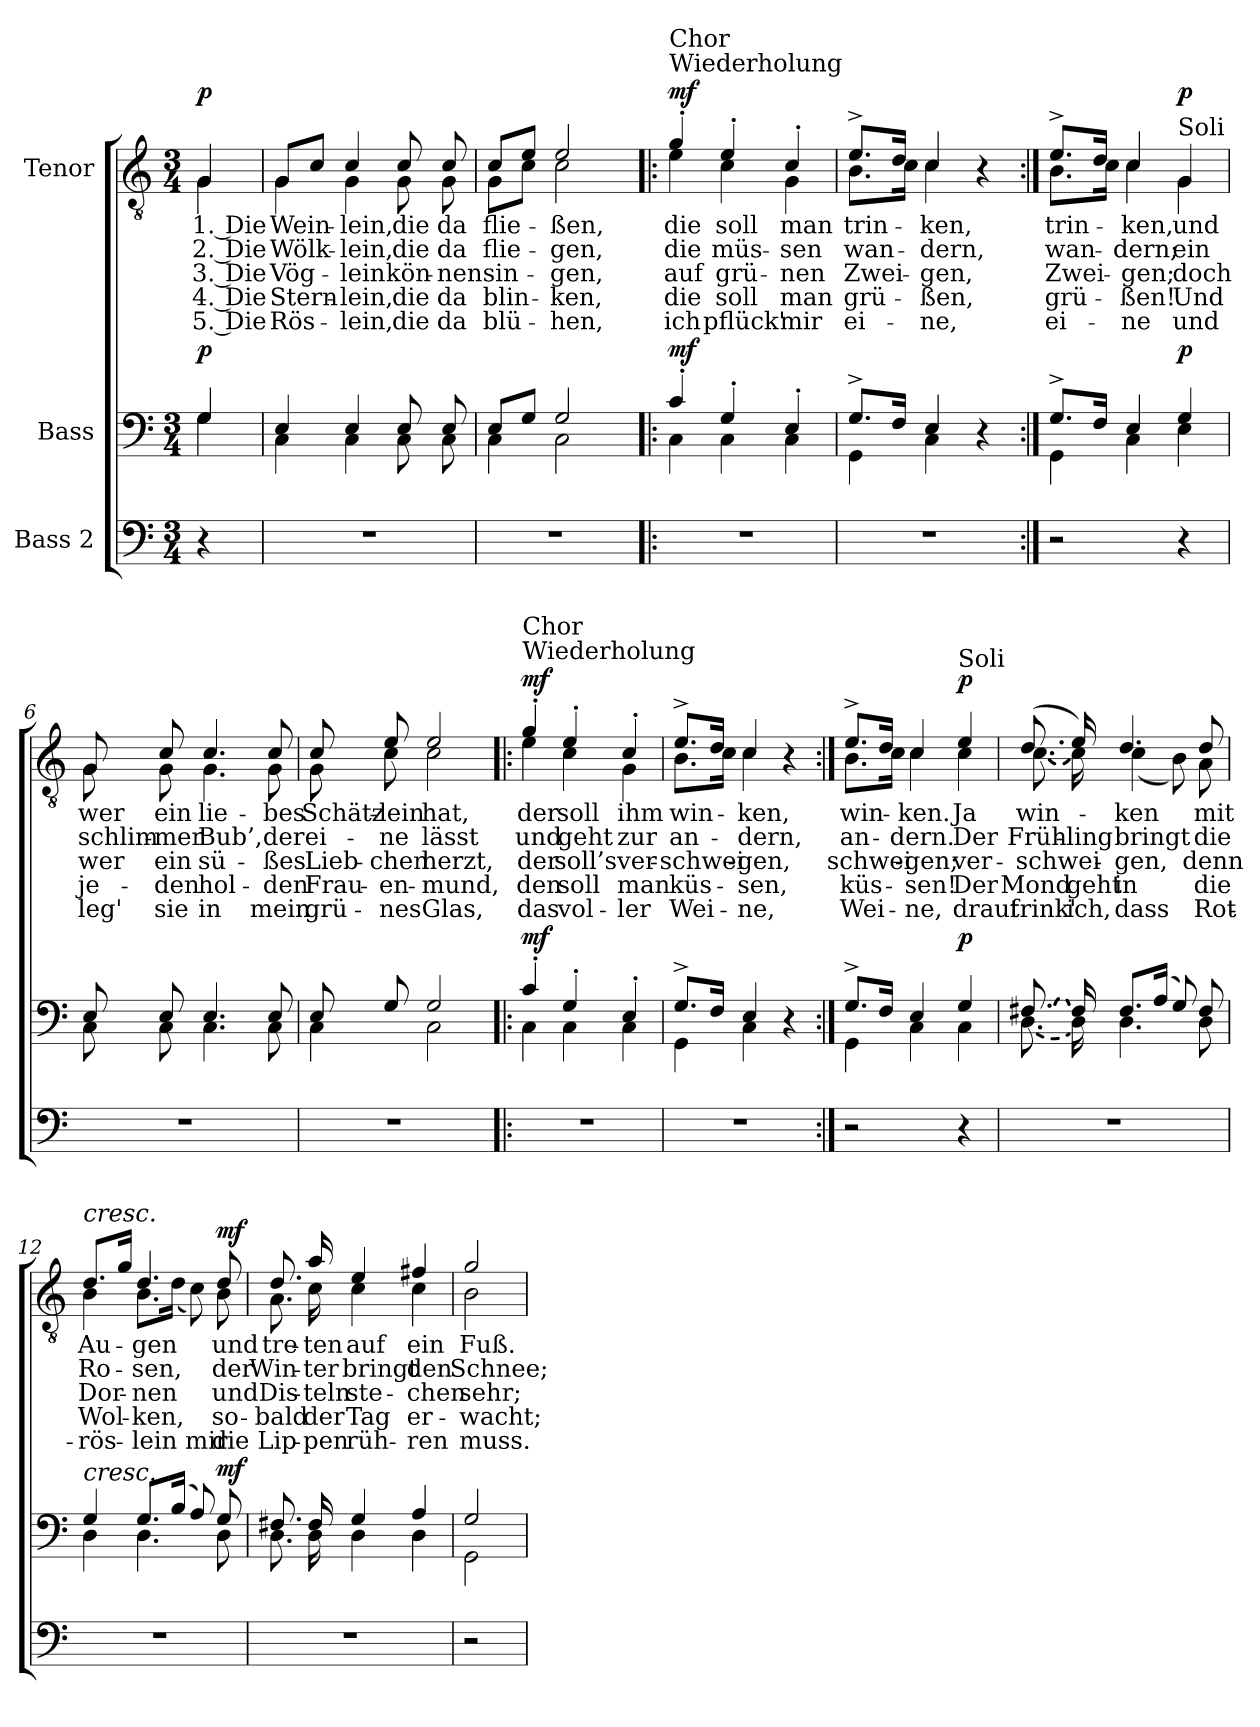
**kern	**kern	**dynam	**kern	**text	**text	**text	**text	**text	**dynam
*part3	*part2	*part2	*part1	*part1	*part1	*part1	*part1	*part1	*part1
*staff3	*staff2	*staff2	*staff1	*staff1	*staff1	*staff1	*staff1	*staff1	*staff1
*I"Bass 2	*I"Bass	*	*I"Tenor	*	*	*	*	*	*
*clefF4	*clefF4	*	*clefGv2	*	*	*	*	*	*
*k[]	*k[]	*	*k[]	*	*	*	*	*	*
*M3/4	*M3/4	*	*M3/4	*	*	*	*	*	*
=	=	=	=	=	=	=	=	=	=
*	*^	*	*	*	*	*	*	*	*
!	!	!	!	!LO:TX:a:B:t=Heiter	!	!	!	!	!	!
!	!	!	!	!LO:TX:a:t=Soli	!	!	!	!	!	!
!	!	!	!LO:DY:a	!	!LO:LY:b	!LO:LY:b	!LO:LY:b	!LO:LY:b	!LO:LY:b	!LO:DY:a
*	*	*	*	*^	*	*	*	*	*	*
4r	4G/	4G\	p	4G/	4G\	1. Die	2. Die	3. Die	4. Die	5. Die	p
=1	=1	=1	=1	=1	=1	=1	=1	=1	=1	=1	=1
!	!	!	!	!	!	!LO:LY:b	!LO:LY:b	!LO:LY:b	!LO:LY:b	!LO:LY:b	!
2.r	4E/	4C\	.	8G/L	4G\	Wein-	Wölk-	Vög-	Stern-	Rös-	.
.	.	.	.	8c/J	.	.	.	.	.	.	.
!	!	!	!	!	!	!LO:LY:b	!LO:LY:b	!LO:LY:b	!LO:LY:b	!LO:LY:b	!
.	4E/	4C\	.	4c/	4G\	-lein,	-lein,	-lein	-lein,	-lein,	.
!	!	!	!	!	!	!LO:LY:b	!LO:LY:b	!LO:LY:b	!LO:LY:b	!LO:LY:b	!
.	8E/	8C\	.	8c/	8G\	die	die	kön-	die	die	.
!	!	!	!	!	!	!LO:LY:b	!LO:LY:b	!LO:LY:b	!LO:LY:b	!LO:LY:b	!
.	8E/	8C\	.	8c/	8G\	da	da	-nen	da	da	.
=2	=2	=2	=2	=2	=2	=2	=2	=2	=2	=2	=2
!	!	!	!	!	!	!LO:LY:b	!LO:LY:b	!LO:LY:b	!LO:LY:b	!LO:LY:b	!
2.r	8E/L	4C\	.	8c/L	8G\L	flie-	flie-	sin-	blin-	blü-	.
.	8G/J	.	.	8e/J	8c\J	.	.	.	.	.	.
!	!	!	!	!	!	!LO:LY:b	!LO:LY:b	!LO:LY:b	!LO:LY:b	!LO:LY:b	!
.	2G/	2C\	.	2e/	2c\	-ßen,	-gen,	-gen,	-ken,	-hen,	.
=3!|:	=3!|:	=3!|:	=3!|:	=3!|:	=3!|:	=3!|:	=3!|:	=3!|:	=3!|:	=3!|:	=3!|:
!	!	!	!	!LO:TX:a:t=Wiederholung	!	!	!	!	!	!	!
!	!	!	!	!LO:TX:a:t=Chor	!	!	!	!	!	!	!
!	!	!	!LO:DY:a	!	!	!LO:LY:b	!LO:LY:b	!LO:LY:b	!LO:LY:b	!LO:LY:b	!LO:DY:a
2.r	4c'/	4C\	mf	4g'/	4e\	die	die	auf	die	ich	mf
!	!	!	!	!	!	!LO:LY:b	!LO:LY:b	!LO:LY:b	!LO:LY:b	!LO:LY:b	!
.	4G'/	4C\	.	4e'/	4c\	soll	müs-	grü-	soll	pflück'	.
!	!	!	!	!	!	!LO:LY:b	!LO:LY:b	!LO:LY:b	!LO:LY:b	!LO:LY:b	!
.	4E'/	4C\	.	4c'/	4G\	man	-sen	-nen	man	mir	.
!!LO:LB:g=z	!!
=4	=4	=4	=4	=4	=4	=4	=4	=4	=4	=4	=4
!	!	!	!	!	!	!LO:LY:b	!LO:LY:b	!LO:LY:b	!LO:LY:b	!LO:LY:b	!
2.r	8.G^/L	4GG\	.	8.e^/L	8.B\L	trin-	wan-	Zwei-	grü-	ei-	.
.	16F/Jk	.	.	16d/Jk	16c\Jk	.	.	.	.	.	.
!	!	!	!	!	!	!LO:LY:b	!LO:LY:b	!LO:LY:b	!LO:LY:b	!LO:LY:b	!
.	4E/	4C\	.	4c/	4c\	-ken,	-dern,	-gen,	-ßen,	-ne,	.
.	4r	4ryy	.	4r	4ryy	.	.	.	.	.	.
=5:|!	=5:|!	=5:|!	=5:|!	=5:|!	=5:|!	=5:|!	=5:|!	=5:|!	=5:|!	=5:|!	=5:|!
!	!	!	!	!	!	!LO:LY:b	!LO:LY:b	!LO:LY:b	!LO:LY:b	!LO:LY:b	!
2r	8.G^/L	4GG\	.	8.e^/L	8.B\L	trin-	wan-	Zwei-	grü-	ei-	.
.	16F/Jk	.	.	16d/Jk	16c\Jk	.	.	.	.	.	.
!	!	!	!	!	!	!LO:LY:b	!LO:LY:b	!LO:LY:b	!LO:LY:b	!LO:LY:b	!
.	4E/	4C\	.	4c/	4c\	-ken,	-dern;	-gen;	-ßen!	-ne	.
!	!	!	!	!LO:TX:a:t=Soli	!	!	!	!	!	!	!
!	!	!	!LO:DY:a	!	!	!LO:LY:b	!LO:LY:b	!LO:LY:b	!LO:LY:b	!LO:LY:b	!LO:DY:a
4r	4G/	4E\	p	4G/	4G\	und	ein	doch	Und	und	p
=6	=6	=6	=6	=6	=6	=6	=6	=6	=6	=6	=6
!	!	!	!	!	!	!LO:LY:b	!LO:LY:b	!LO:LY:b	!LO:LY:b	!LO:LY:b	!
2.r	8E/	8C\	.	8G/	8G\	wer	schlim-	wer	je-	leg'	.
!	!	!	!	!	!	!LO:LY:b	!LO:LY:b	!LO:LY:b	!LO:LY:b	!LO:LY:b	!
.	8E/	8C\	.	8c/	8G\	ein	-mer	ein	-den	sie	.
!	!	!	!	!	!	!LO:LY:b	!LO:LY:b	!LO:LY:b	!LO:LY:b	!LO:LY:b	!
.	4.E/	4.C\	.	4.c/	4.G\	lie-	Bub’,	sü-	hol-	in	.
!	!	!	!	!	!	!LO:LY:b	!LO:LY:b	!LO:LY:b	!LO:LY:b	!LO:LY:b	!
.	8E/	8C\	.	8c/	8G\	-bes	der	-ßes	-den	mein	.
=7	=7	=7	=7	=7	=7	=7	=7	=7	=7	=7	=7
!	!	!	!	!	!	!LO:LY:b	!LO:LY:b	!LO:LY:b	!LO:LY:b	!LO:LY:b	!
2.r	8E/	4C\	.	8c/	8G\	Schätz-	ei-	Lieb-	Frau-	grü-	.
!	!	!	!	!	!	!LO:LY:b	!LO:LY:b	!LO:LY:b	!LO:LY:b	!LO:LY:b	!
.	8G/	.	.	8e/	8c\	-lein	-ne	-chen	-en-	-nes	.
!	!	!	!	!	!	!LO:LY:b	!LO:LY:b	!LO:LY:b	!LO:LY:b	!LO:LY:b	!
.	2G/	2C\	.	2e/	2c\	hat,	lässt	herzt,	-mund,	Glas,	.
!!LO:LB:g=z	!!
=8!|:	=8!|:	=8!|:	=8!|:	=8!|:	=8!|:	=8!|:	=8!|:	=8!|:	=8!|:	=8!|:	=8!|:
!	!	!	!	!LO:TX:a:t=Wiederholung	!	!	!	!	!	!	!
!	!	!	!	!LO:TX:a:t=Chor	!	!	!	!	!	!	!
!	!	!	!LO:DY:a	!	!	!LO:LY:b	!LO:LY:b	!LO:LY:b	!LO:LY:b	!LO:LY:b	!LO:DY:a
2.r	4c'/	4C\	mf	4g'/	4e\	der	und	der	den	das	mf
!	!	!	!	!	!	!LO:LY:b	!LO:LY:b	!LO:LY:b	!LO:LY:b	!LO:LY:b	!
.	4G'/	4C\	.	4e'/	4c\	soll	geht	soll’s	soll	vol-	.
!	!	!	!	!	!	!LO:LY:b	!LO:LY:b	!LO:LY:b	!LO:LY:b	!LO:LY:b	!
.	4E'/	4C\	.	4c'/	4G\	ihm	zur	ver-	man	-ler	.
=9	=9	=9	=9	=9	=9	=9	=9	=9	=9	=9	=9
!	!	!	!	!	!	!LO:LY:b	!LO:LY:b	!LO:LY:b	!LO:LY:b	!LO:LY:b	!
2.r	8.G^/L	4GG\	.	8.e^/L	8.B\L	win-	an-	-schwei-	küs-	Wei-	.
.	16F/Jk	.	.	16d/Jk	16c\Jk	.	.	.	.	.	.
!	!	!	!	!	!	!LO:LY:b	!LO:LY:b	!LO:LY:b	!LO:LY:b	!LO:LY:b	!
.	4E/	4C\	.	4c/	4c\	-ken,	-dern,	-gen,	-sen,	-ne,	.
.	4r	4ryy	.	4r	4ryy	.	.	.	.	.	.
=10:|!	=10:|!	=10:|!	=10:|!	=10:|!	=10:|!	=10:|!	=10:|!	=10:|!	=10:|!	=10:|!	=10:|!
!	!	!	!	!	!	!LO:LY:b	!LO:LY:b	!LO:LY:b	!LO:LY:b	!LO:LY:b	!
2r	8.G^/L	4GG\	.	8.e^/L	8.B\L	win-	an-	-schwei-	küs-	Wei-	.
.	16F/Jk	.	.	16d/Jk	16c\Jk	.	.	.	.	.	.
!	!	!	!	!	!	!LO:LY:b	!LO:LY:b	!LO:LY:b	!LO:LY:b	!LO:LY:b	!
.	4E/	4C\	.	4c/	4c\	-ken.	-dern.	-gen;	-sen!	-ne,	.
!	!	!	!	!LO:TX:a:t=Soli	!	!	!	!	!	!	!
!	!	!	!LO:DY:a	!	!	!LO:LY:b	!LO:LY:b	!LO:LY:b	!LO:LY:b	!LO:LY:b	!LO:DY:a
4r	4G/	4C\	p	4e/	4c\	Ja	Der	ver-	Der	drauf	p
=11	=11	=11	=11	=11	=11	=11	=11	=11	=11	=11	=11
!	!LO:T:dash	!LO:T:dash	!	!	!LO:T:dash	!LO:LY:b	!LO:LY:b	!LO:LY:b	!LO:LY:b	!LO:LY:b	!
2.r	[8.F#X/	[8.D\	.	(8.d/	[8.c\	win-	Früh-	-schwei-	Mond	trink'	.
!	!	!	!	!	!	!	!LO:LY:b	!	!LO:LY:b	!LO:LY:b	!
.	16F#/]	16D\]	.	16e/)	16c\]	.	-ling	.	geht	ich,	.
!	!	!	!	!	!	!LO:LY:b	!LO:LY:b	!LO:LY:b	!LO:LY:b	!LO:LY:b	!
.	8.F#/L	4.D\	.	4.d/	(4c\	-ken	bringt	-gen,	in	dass	.
.	(16A/Jk	.	.	.	.	.	.	.	.	.	.
.	8G/)	.	.	.	8B\)	.	.	.	.	.	.
!	!	!	!	!	!	!LO:LY:b	!LO:LY:b	!LO:LY:b	!LO:LY:b	!LO:LY:b	!
.	8F#/	8D\	.	8d/	8A\	mit	die	denn	die	Rot-	.
!!LO:PB:g=z	!!
=12	=12	=12	=12	=12	=12	=12	=12	=12	=12	=12	=12
!	!	!	!	!LO:TX:a:i:t=cresc.	!	!	!	!	!	!	!
!	!LO:TX:a:i:t=cresc.	!	!	!	!	!	!	!	!	!	!
!	!	!	!	!	!	!LO:LY:b	!LO:LY:b	!LO:LY:b	!LO:LY:b	!LO:LY:b	!
2.r	4G/	4D\	.	8.d/L	4B\	Au-	Ro-	Dor-	Wol-	-rös-	.
.	.	.	.	16g/Jk	.	.	.	.	.	.	.
!	!	!	!	!	!	!LO:LY:b	!LO:LY:b	!LO:LY:b	!LO:LY:b	!LO:LY:b	!
.	8.G/L	4.D\	.	4.d/	8.B\L	-gen	-sen,	-nen	-ken,	-lein	.
.	(16B/Jk	.	.	.	(16d\Jk	.	.	.	.	.	.
!	!	!	!	!	!	!	!	!	!	!LO:LY:b	!
.	8A/)	.	.	.	8c\)	.	.	.	.	mir	.
!	!	!	!LO:DY:a	!	!	!LO:LY:b	!LO:LY:b	!LO:LY:b	!LO:LY:b	!LO:LY:b	!LO:DY:a
.	8G/	8D\	mf	8d/	8B\	und	der	und	so-	die	mf
=13	=13	=13	=13	=13	=13	=13	=13	=13	=13	=13	=13
!	!	!	!	!	!	!LO:LY:b	!LO:LY:b	!LO:LY:b	!LO:LY:b	!LO:LY:b	!
2.r	8.F#X/	8.D\	.	8.d/	8.A\	tre-	Win-	Dis-	-bald	Lip-	.
!	!	!	!	!	!	!LO:LY:b	!LO:LY:b	!LO:LY:b	!LO:LY:b	!LO:LY:b	!
.	16F#/	16D\	.	16a/	16c\	-ten	-ter	-teln	der	-pen	.
!	!	!	!	!	!	!LO:LY:b	!LO:LY:b	!LO:LY:b	!LO:LY:b	!LO:LY:b	!
.	4G/	4D\	.	4e/	4c\	auf	bringt	ste-	Tag	rüh-	.
!	!	!	!	!	!	!LO:LY:b	!LO:LY:b	!LO:LY:b	!LO:LY:b	!LO:LY:b	!
.	4A/	4D\	.	4f#X/	4c\	ein	den	-chen	er-	-ren	.
=14	=14	=14	=14	=14	=14	=14	=14	=14	=14	=14	=14
!	!	!	!	!	!	!LO:LY:b	!LO:LY:b	!LO:LY:b	!LO:LY:b	!LO:LY:b	!
2r	2G/	2GG\	.	2g/	2B\	Fuß.	Schnee;	sehr;	-wacht;	muss.	.
*	*v	*v	*	*	*	*	*	*	*	*	*
*	*	*	*v	*v	*	*	*	*	*	*
=	=	=	=	=	=	=	=	=	=
*-	*-	*-	*-	*-	*-	*-	*-	*-	*-
